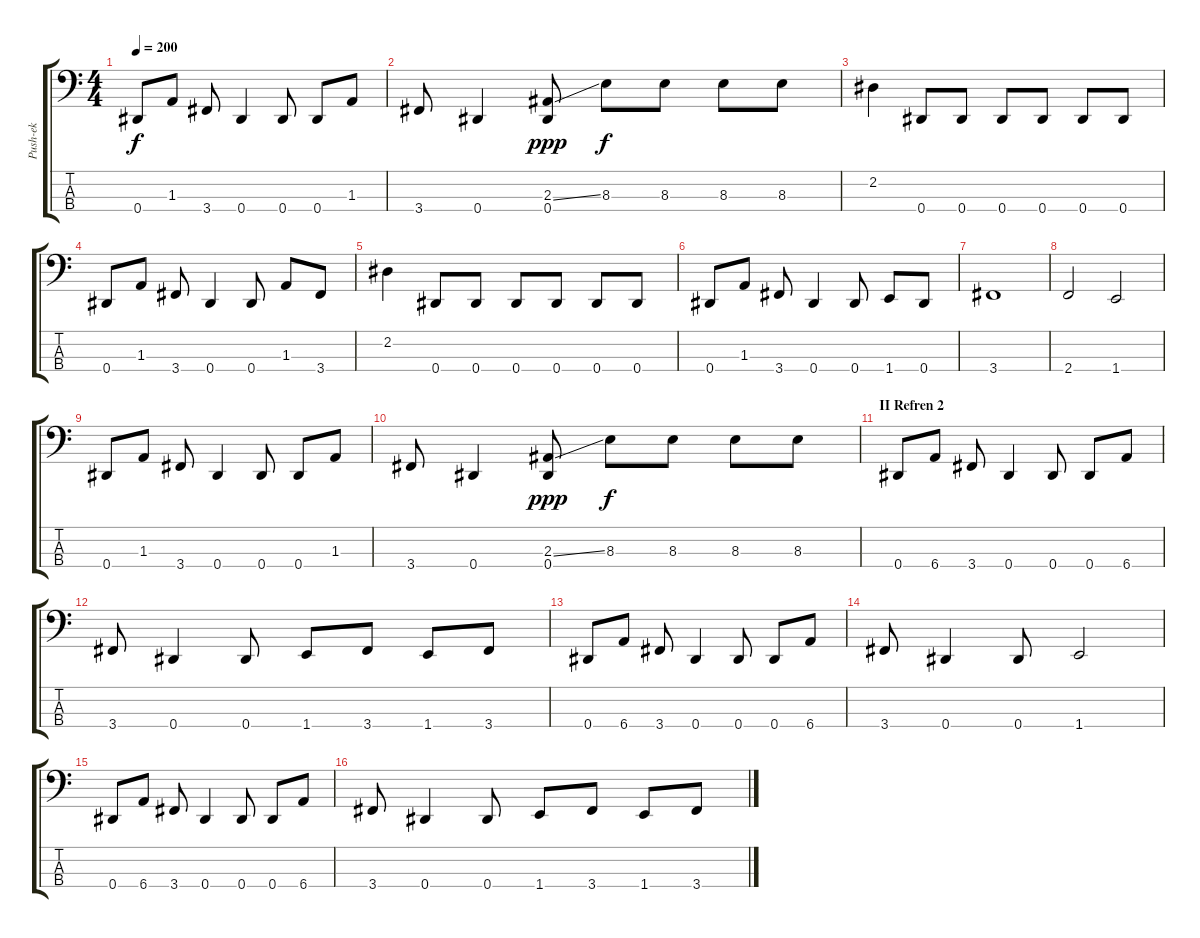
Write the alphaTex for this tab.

\track ("Push-ek" "Push-ek") {instrument electricbasspick}
\staff {score tabs}
\tuning (Gb2 Db2 Ab1 Eb1) {hide}
\ts (4 4)
\tempo 200
\clef f4
\ks c
0.4.8{dy f} 1.3.8 3.4.8 0.4.4 0.4.8 0.4.8 1.3.8 |
3.4.8 0.4.4 (2.3{ss} 0.4).8{dy ppp} 8.3.8{dy f} 8.3.8 8.3.8 8.3.8 |
2.2.4 0.4.8 0.4.8 0.4.8 0.4.8 0.4.8 0.4.8 |
0.4.8 1.3.8 3.4.8 0.4.4 0.4.8 1.3.8 3.4.8 |
2.2.4 0.4.8 0.4.8 0.4.8 0.4.8 0.4.8 0.4.8 |
0.4.8 1.3.8 3.4.8 0.4.4 0.4.8 1.4.8 0.4.8 |
3.4.1 |
2.4.2 1.4.2 |
0.4.8 1.3.8 3.4.8 0.4.4 0.4.8 0.4.8 1.3.8 |
3.4.8 0.4.4 (2.3{ss} 0.4).8{dy ppp} 8.3.8{dy f} 8.3.8 8.3.8 8.3.8 |
\section ("" "II Refren 2")
0.4.8 6.4.8 3.4.8 0.4.4 0.4.8 0.4.8 6.4.8 |
3.4.8 0.4.4 0.4.8 1.4.8 3.4.8 1.4.8 3.4.8 |
0.4.8 6.4.8 3.4.8 0.4.4 0.4.8 0.4.8 6.4.8 |
3.4.8 0.4.4 0.4.8 1.4.2 |
0.4.8 6.4.8 3.4.8 0.4.4 0.4.8 0.4.8 6.4.8 |
3.4.8 0.4.4 0.4.8 1.4.8 3.4.8 1.4.8 3.4.8
